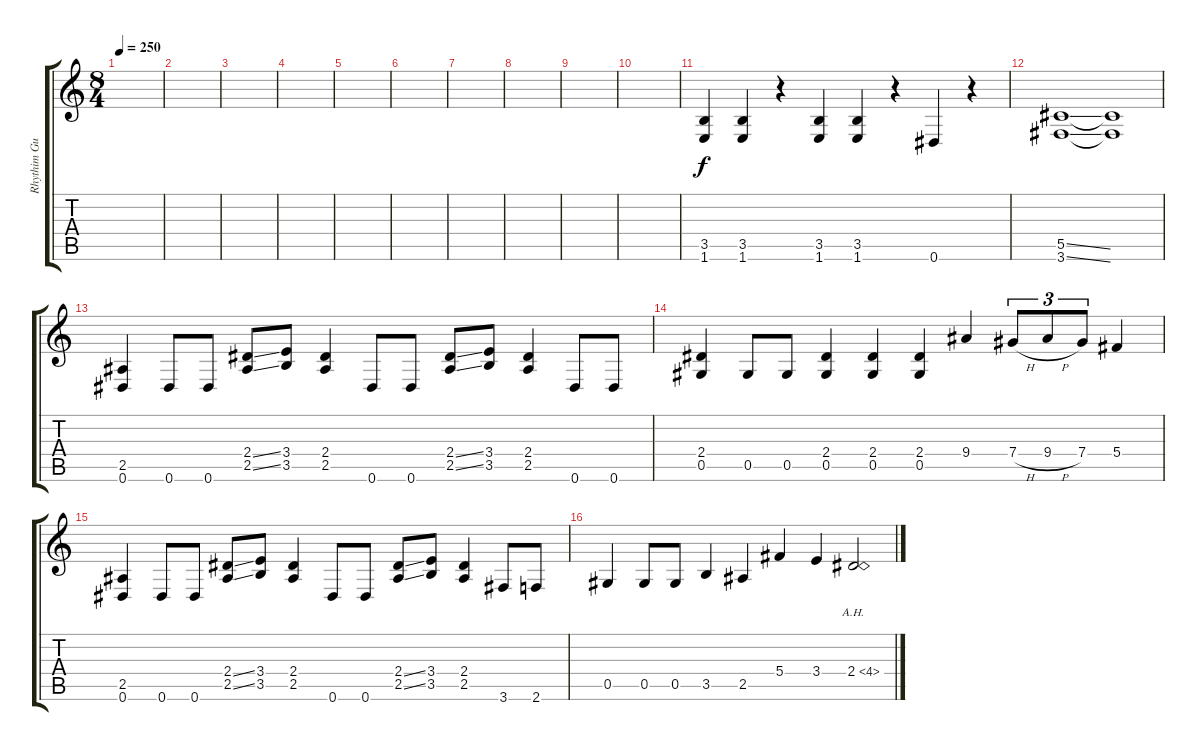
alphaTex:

\track ("Rhythim Guitar" "Rhythim Gu") {instrument acousticguitarnylon}
\staff {score tabs}
\tuning (Eb4 Bb3 Gb3 Db3 Ab2 Eb2) {hide}
\ts (8 4)
\tempo 250
\clef g2
\ks c
|
|
|
|
|
|
|
|
|
|
(3.5 1.6).4{balance 16} (3.5 1.6).4 r.4 (3.5 1.6).4 (3.5 1.6).4 r.4 0.6.4 r.4 |
(5.5{ss} 3.6{ss}).1 (5.5{t} 3.6{t}).1 |
(2.5 0.6).4{volume 12 instrument electricguitarmuted} 0.6.8 0.6.8 (2.4{ss} 2.5{ss}).8{instrument distortionguitar} (3.4 3.5).8 (2.4 2.5).4 0.6.8{instrument electricguitarmuted} 0.6.8 (2.4{ss} 2.5{ss}).8{instrument distortionguitar} (3.4 3.5).8 (2.4 2.5).4 0.6.8{instrument electricguitarmuted} 0.6.8 |
(2.4 0.5).4{instrument distortionguitar} 0.5.8{instrument electricguitarmuted} 0.5.8 (2.4 0.5).4 (2.4 0.5).4 (2.4 0.5).4 9.4.4{instrument distortionguitar} 7.4{h}.8{tu (3 2)} 9.4{h}.8{tu (3 2)} 7.4.8{tu (3 2)} 5.4.4 |
(2.5 0.6).4{volume 12 instrument electricguitarmuted} 0.6.8 0.6.8 (2.4{ss} 2.5{ss}).8{instrument distortionguitar} (3.4 3.5).8 (2.4 2.5).4 0.6.8{instrument electricguitarmuted} 0.6.8 (2.4{ss} 2.5{ss}).8{instrument distortionguitar} (3.4 3.5).8 (2.4 2.5).4 3.6.8{instrument electricguitarmuted} 2.6.8 |
0.5.4{instrument electricguitarmuted} 0.5.8 0.5.8 3.5.4 2.5.4 5.4.4 3.4.4 2.4{ah 2}.2{instrument distortionguitar}
